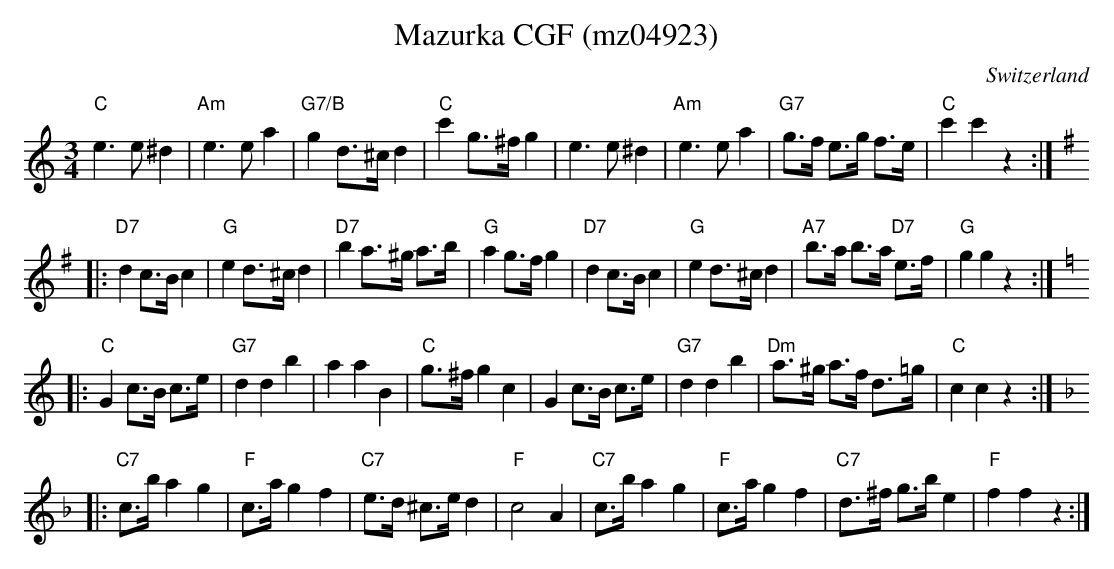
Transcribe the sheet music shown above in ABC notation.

X:1
T: Mazurka CGF (mz04923)
M:3/4
L:1/8
O:Switzerland
K:C transpose=3 %%MIDI gchordon
"C"e3e^d2 | "Am"e3ea2 | "G7/B"g2d>^cd2 | "C"c'2g>^fg2 | e3e^d2 | "Am"e3ea2 | "G7"g>f e>g f>e | "C"c'2c'2z2 :: [K:G]
"D7"d2c>Bc2 | "G"e2d>^cd2 | "D7"b2a>^g a>b | "G"a2g>fg2 | "D7"d2c>Bc2 | "G"e2d>^cd2 | "A7"b>a b>a "D7"e>f | "G"g2g2z2 :: [K:C]
"C"G2c>B c>e | "G7"d2d2b2 | a2a2B2 | "C"g>^f g2c2 | G2c>B c>e | "G7"d2d2b2 | "Dm"a>^g a>f d>=g | "C"c2c2z2 :: [K:F]
"C7"c>ba2g2 | "F"c>ag2f2 | "C7"e>d ^c>ed2 | "F"c4A2 | "C7"c>b a2g2 | "F"c>ag2f2 | "C7"d>^f g>be2 | "F"f2f2z2 :|
